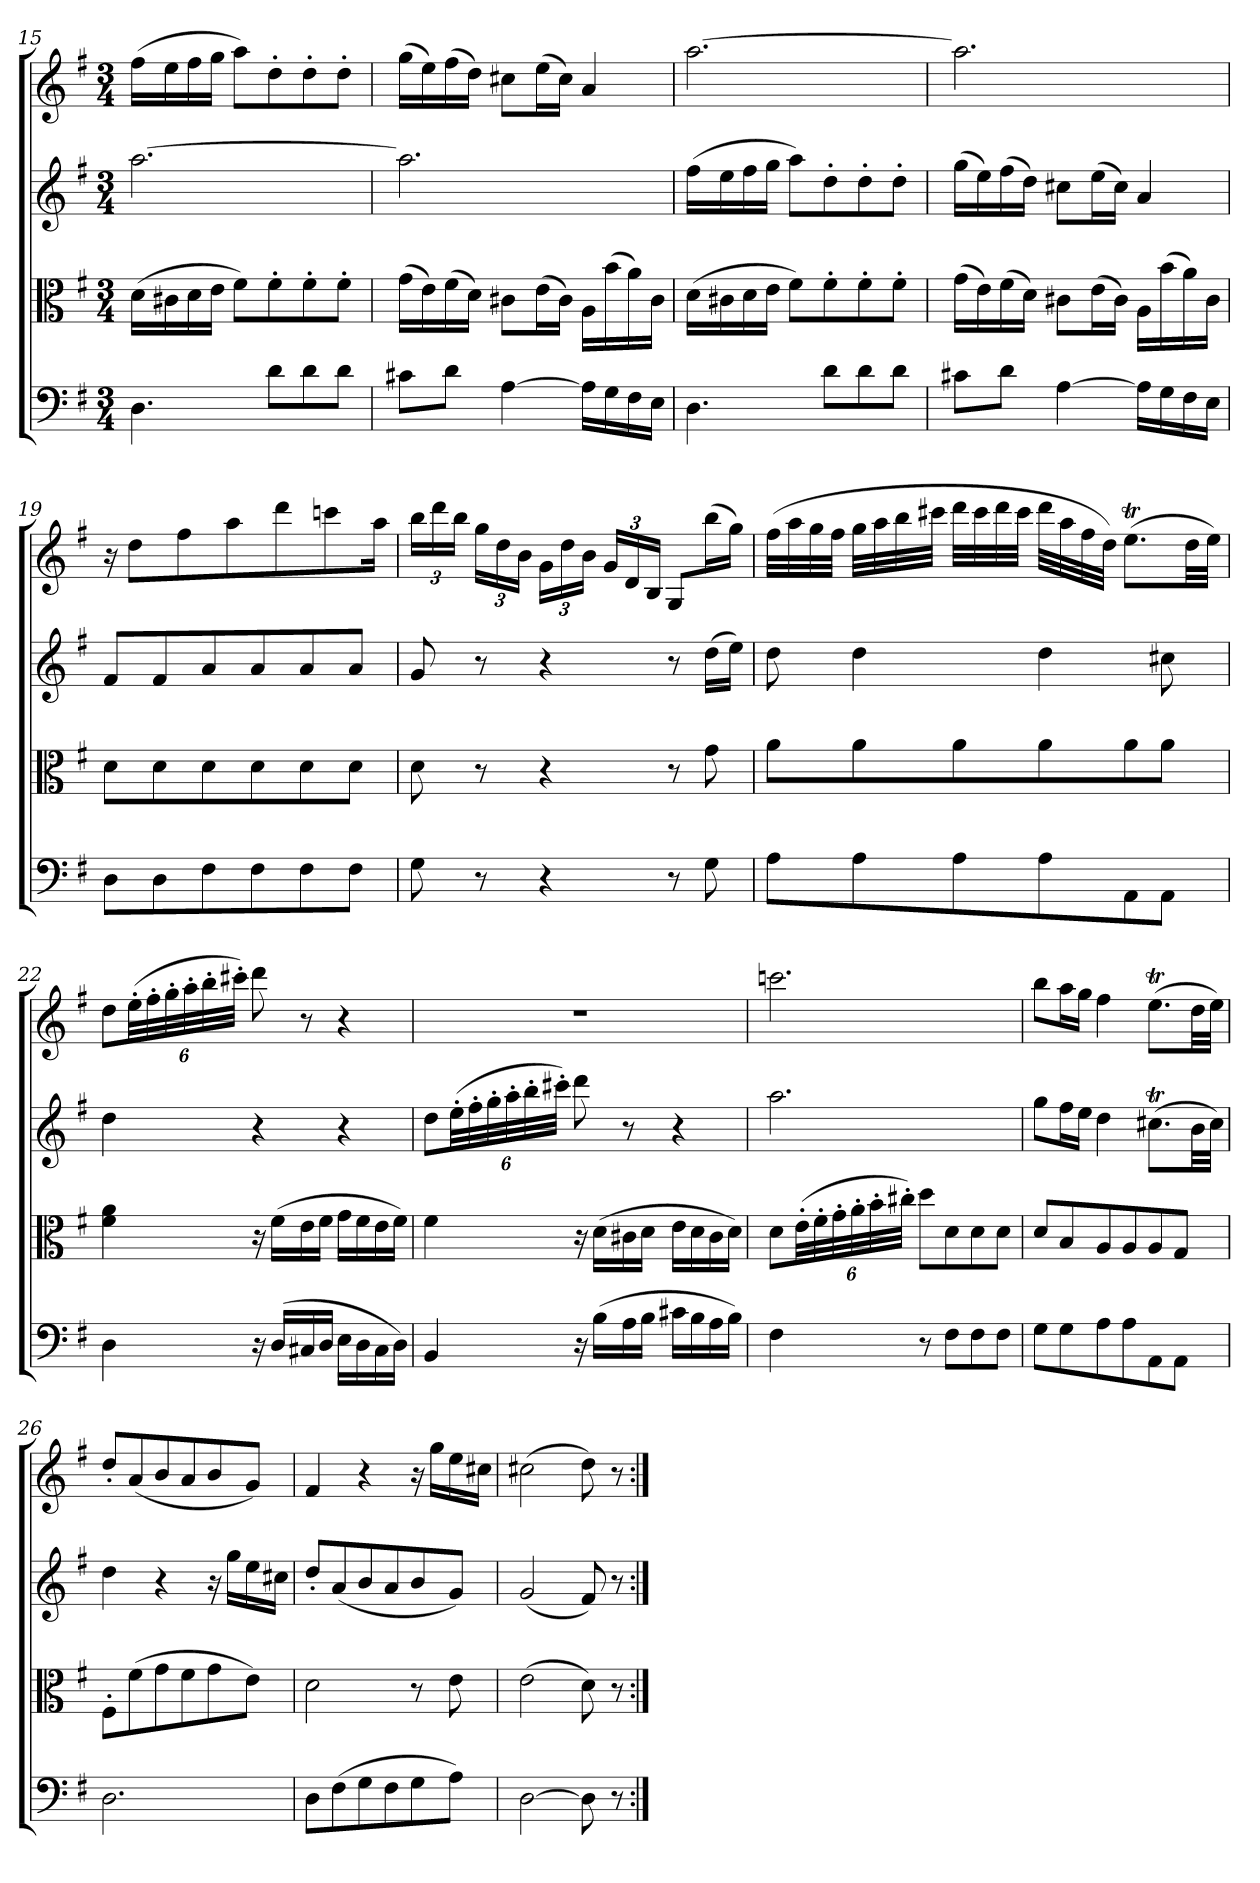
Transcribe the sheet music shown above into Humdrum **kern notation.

**kern	**kern	**kern	**kern
*part4	*part3	*part2	*part1
*staff4	*staff3	*staff2	*staff1
*clefF4	*clefC3	*clefG2	*clefG2
*k[f#]	*k[f#]	*k[f#]	*k[f#]
*G:	*G:	*G:	*G:
*M3/4	*M3/4	*M3/4	*M3/4
=15	=15	=15	=15
4.D\	(16d\LL	[2.aa\	(16ff#\LL
.	16c#X\	.	16ee\
.	16d\	.	16ff#\
.	16e\JJ	.	16gg\JJ
.	8f#\L)	.	8aa\L)
8d\L	8f#'\	.	8dd'\
8d\	8f#'\	.	8dd'\
8d\J	8f#'\J	.	8dd'\J
=16	=16	=16	=16
8c#X\L	(16g\LL	2.aa\]	(16gg\LL
.	16e\)	.	16ee\)
8d\J	(16f#\	.	(16ff#\
.	16d\JJ)	.	16dd\JJ)
[4A\	8c#X\L	.	8cc#X\L
.	(16e\L	.	(16ee\L
.	16c#\JJ)	.	16cc#\JJ)
16A\LL]	16A\LL	.	4a/
16G\	(16b\	.	.
16F#\	16a\)	.	.
16E\JJ	16c#\JJ	.	.
=17	=17	=17	=17
4.D\	(16d\LL	(16ff#\LL	[2.aa\
.	16c#X\	16ee\	.
.	16d\	16ff#\	.
.	16e\JJ	16gg\JJ	.
.	8f#\L)	8aa\L)	.
8d\L	8f#'\	8dd'\	.
8d\	8f#'\	8dd'\	.
8d\J	8f#'\J	8dd'\J	.
=18	=18	=18	=18
8c#X\L	(16g\LL	(16gg\LL	2.aa\]
.	16e\)	16ee\)	.
8d\J	(16f#\	(16ff#\	.
.	16d\JJ)	16dd\JJ)	.
[4A\	8c#X\L	8cc#X\L	.
.	(16e\L	(16ee\L	.
.	16c#\JJ)	16cc#\JJ)	.
16A\LL]	16A\LL	4a/	.
16G\	(16b\	.	.
16F#\	16a\)	.	.
16E\JJ	16c#\JJ	.	.
=19	=19	=19	=19
8D\L	8d\L	8f#/L	16r
.	.	.	8dd\L
8D\	8d\	8f#/	.
.	.	.	8ff#\
8F#\	8d\	8a/	.
.	.	.	8aa\
8F#\	8d\	8a/	.
.	.	.	8ddd\
8F#\	8d\	8a/	.
.	.	.	8cccn\
8F#\J	8d\J	8a/J	.
.	.	.	16aa\Jk
=20	=20	=20	=20
8G\	8d\	8g/	24bb\LL
.	.	.	24ddd\
.	.	.	24bb\JJ
8r	8r	8r	24gg\LL
.	.	.	24dd\
.	.	.	24b\JJ
4r	4r	4r	24g\LL
.	.	.	24dd\
.	.	.	24b\JJ
.	.	.	24g/LL
.	.	.	24d/
.	.	.	24B/JJ
8r	8r	8r	8G/L
8G\	8g\	(16dd\LL	(16bb\L
.	.	16ee\JJ)	16gg\JJ)
=21	=21	=21	=21
8A\L	8a\L	8dd\	(32ff#\LLL
.	.	.	32aa\
.	.	.	32gg\
.	.	.	32ff#\JJJ
8A\	8a\	4dd\	32gg\LLL
.	.	.	32aa\
.	.	.	32bb\
.	.	.	32ccc#X\JJJ
8A\	8a\	.	32ddd\LLL
.	.	.	32ccc#\
.	.	.	32ddd\
.	.	.	32ccc#\JJJ
8A\	8a\	4dd\	32ddd\LLL
.	.	.	32aa\
.	.	.	32ff#\
.	.	.	32dd\JJJ)
8AA\	8a\	.	(8.eeT\L
8AA\J	8a\J	8cc#X\	.
.	.	.	32dd\LL
.	.	.	32ee\JJJ)
=22	=22	=22	=22
4D\	4f#\ 4a\	4dd\	8dd\L
.	.	.	(48ee'\LL
.	.	.	48ff#'\
.	.	.	48gg'\
.	.	.	48aa'\
.	.	.	48bb'\
.	.	.	48ccc#X'\JJJ)
16r	16r	4r	8ddd\
(16D/LL	(16f#\LL	.	.
16C#X/	16e\	.	8r
16D/JJ	16f#\JJ	.	.
16E\LL	16g\LL	4r	4r
16D\	16f#\	.	.
16C#\	16e\	.	.
16D\JJ)	16f#\JJ)	.	.
=23	=23	=23	=23
4BB/	4f#\	8dd\L	2.r
.	.	(48ee'\LL	.
.	.	48ff#'\	.
.	.	48gg'\	.
.	.	48aa'\	.
.	.	48bb'\	.
.	.	48ccc#X'\JJJ)	.
16r	16r	8ddd\	.
(16B\LL	(16d\LL	.	.
16A\	16c#X\	8r	.
16B\JJ	16d\JJ	.	.
16c#X\LL	16e\LL	4r	.
16B\	16d\	.	.
16A\	16c#\	.	.
16B\JJ)	16d\JJ)	.	.
=24	=24	=24	=24
4F#\	8d\L	2.aa\	2.cccn\
.	(48e'\LL	.	.
.	48f#'\	.	.
.	48g'\	.	.
.	48a'\	.	.
.	48b'\	.	.
.	48cc#X'\JJJ)	.	.
8r	8dd\L	.	.
8F#\L	8d\	.	.
8F#\	8d\	.	.
8F#\J	8d\J	.	.
=25	=25	=25	=25
8G\L	8d/L	8gg\L	8bb\L
8G\	8B/	16ff#\L	16aa\L
.	.	16ee\JJ	16gg\JJ
8A\	8A/	4dd\	4ff#\
8A\	8A/	.	.
8AA\	8A/	(8.cc#Xt\L	(8.eeT\L
8AA\J	8G/J	.	.
.	.	32b\LL	32dd\LL
.	.	32cc#\JJJ)	32ee\JJJ)
=26	=26	=26	=26
2.D\	8F#'\L	4dd\	8dd'/L
.	(8f#\	.	(8a/
.	8g\	4r	8b/
.	8f#\	.	8a/
.	8g\	16r	8b/
.	.	16gg\LL	.
.	8e\J)	16ee\	8g/J)
.	.	16cc#X\JJ	.
=27	=27	=27	=27
8D\L	2d\	8dd'/L	4f#/
(8F#\	.	(8a/	.
8G\	.	8b/	4r
8F#\	.	8a/	.
8G\	8r	8b/	16r
.	.	.	16gg\LL
8A\J)	8e\	8g/J)	16ee\
.	.	.	16cc#X\JJ
=28	=28	=28	=28
[2D\	(2e\	(2g/	(2cc#X\
8D\]	8d\)	8f#/)	8dd\)
8r	8r	8r	8r
=:|!	=:|!	=:|!	=:|!
*-	*-	*-	*-
